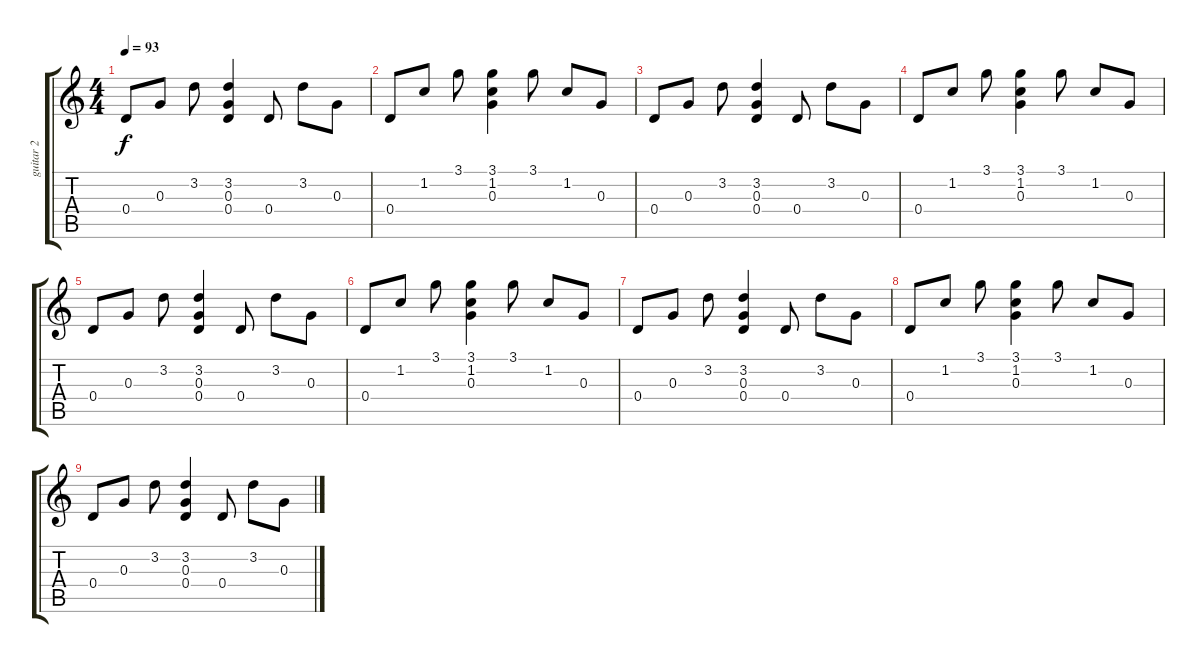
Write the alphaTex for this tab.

\track ("guitar 2" "guitar 2") {instrument acousticguitarnylon}
\staff {score tabs}
\tuning (E4 B3 G3 D3 A2 E2) {hide}
\ts (4 4)
\tempo 93
\clef g2
\ks c
0.4.8{dy f} 0.3.8 3.2.8 (3.2 0.3 0.4).4 0.4.8 3.2.8 0.3.8 |
0.4.8 1.2.8 3.1.8 (3.1 1.2 0.3).4 3.1.8 1.2.8 0.3.8 |
0.4.8 0.3.8 3.2.8 (3.2 0.3 0.4).4 0.4.8 3.2.8 0.3.8 |
0.4.8 1.2.8 3.1.8 (3.1 1.2 0.3).4 3.1.8 1.2.8 0.3.8 |
0.4.8 0.3.8 3.2.8 (3.2 0.3 0.4).4 0.4.8 3.2.8 0.3.8 |
0.4.8 1.2.8 3.1.8 (3.1 1.2 0.3).4 3.1.8 1.2.8 0.3.8 |
0.4.8 0.3.8 3.2.8 (3.2 0.3 0.4).4 0.4.8 3.2.8 0.3.8 |
0.4.8 1.2.8 3.1.8 (3.1 1.2 0.3).4 3.1.8 1.2.8 0.3.8 |
0.4.8 0.3.8 3.2.8 (3.2 0.3 0.4).4 0.4.8 3.2.8 0.3.8
